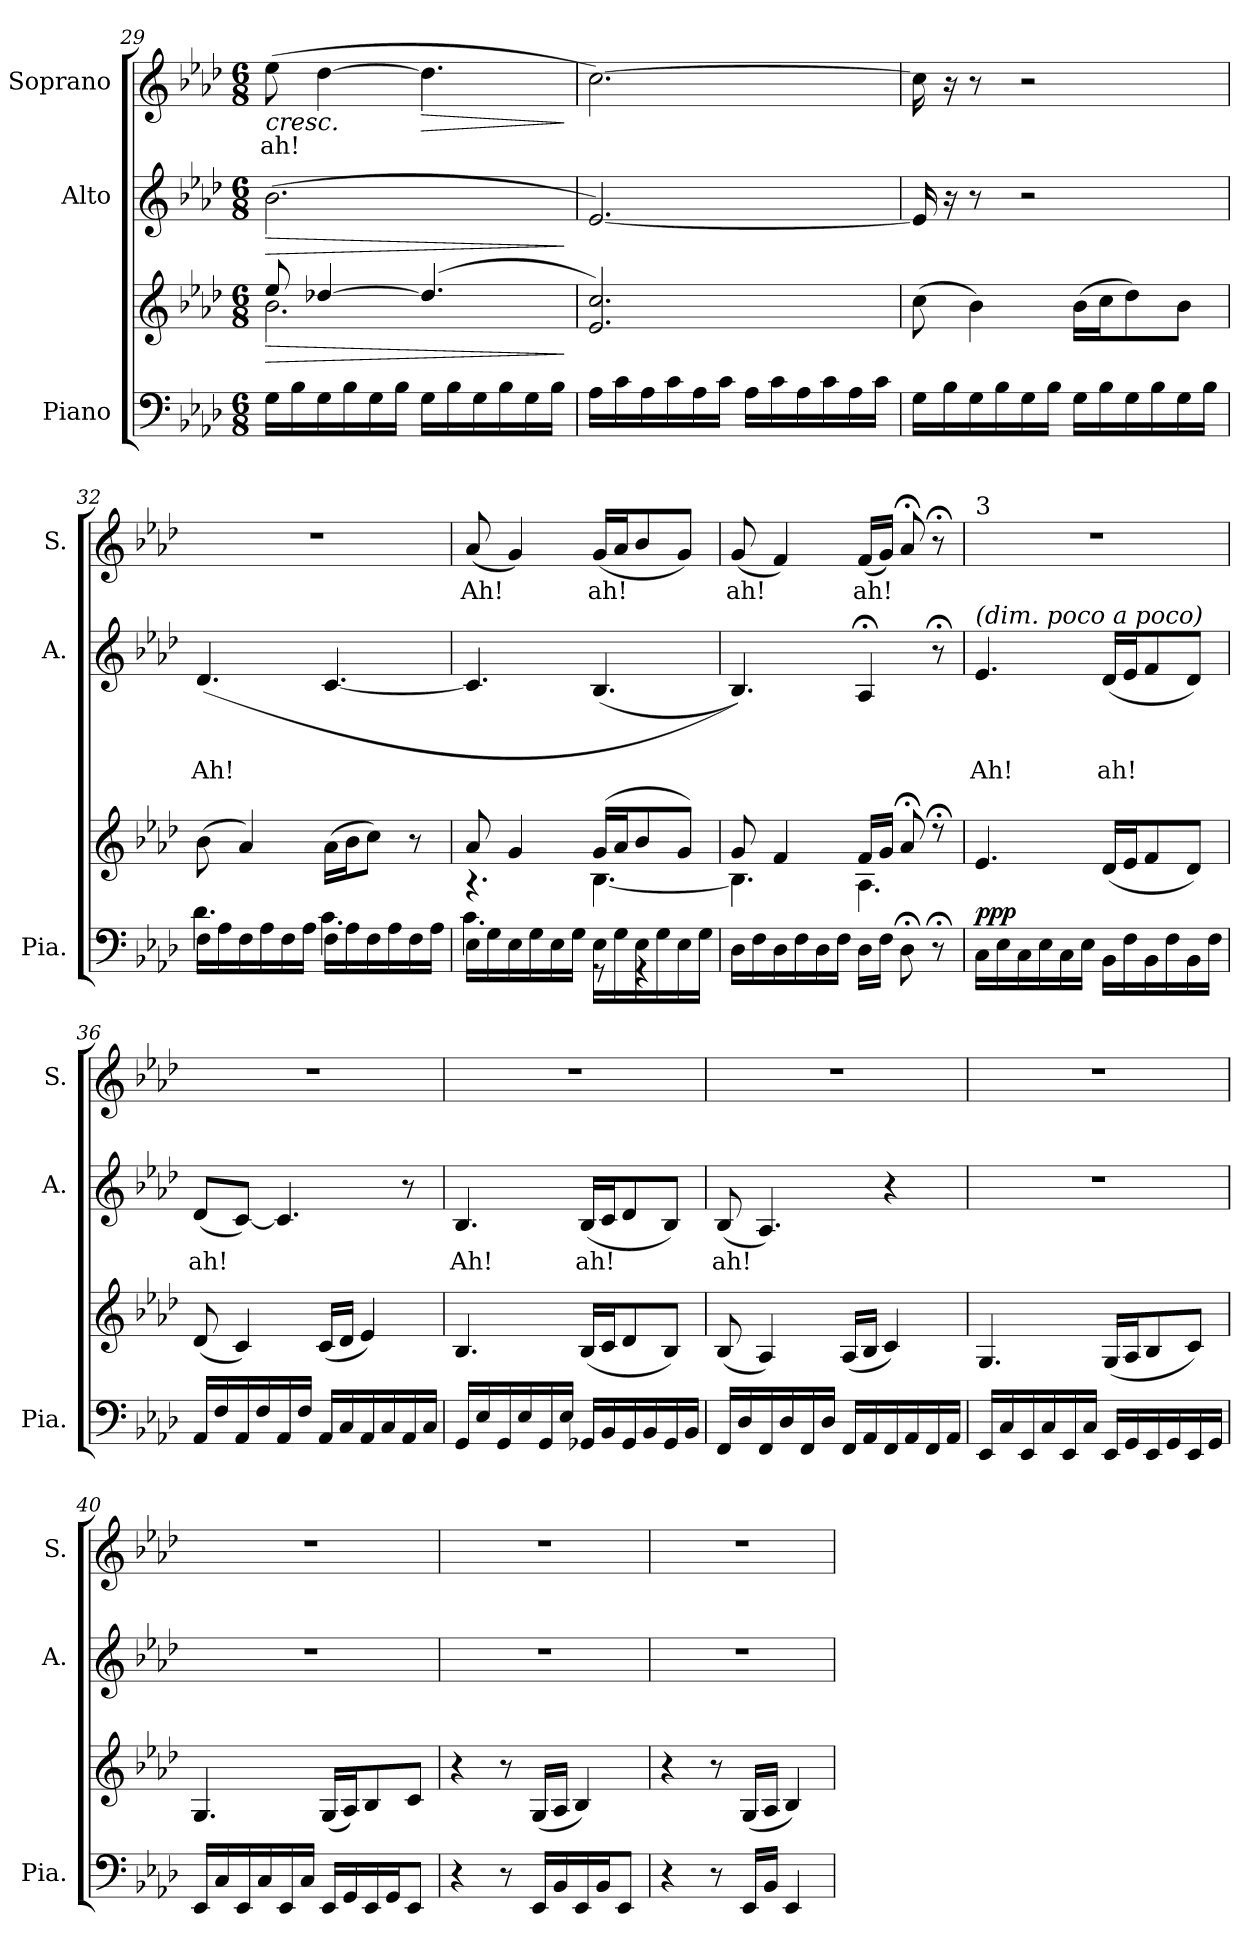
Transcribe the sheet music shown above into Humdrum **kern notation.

**kern	**kern	**dynam	**kern	**text	**dynam	**kern	**text	**dynam
*part3	*part3	*part3	*part2	*part2	*part2	*part1	*part1	*part1
*staff4	*staff3	*staff3/4	*staff2	*staff2	*staff2	*staff1	*staff1	*staff1
*I"Piano	*	*	*I"Alto	*	*	*I"Soprano	*	*
*I'Pia.	*	*	*I'A.	*	*	*I'S.	*	*
!!LO:LB:g=z
*clefF4	*clefG2	*	*clefG2	*	*	*clefG2	*	*
*k[b-e-a-d-]	*k[b-e-a-d-]	*	*k[b-e-a-d-]	*	*	*k[b-e-a-d-]	*	*
*M6/8	*M6/8	*	*M6/8	*	*	*M6/8	*	*
=29	=29	=29	=29	=29	=29	=29	=29	=29
!	!	!LO:HP:b	!	!	!LO:HP:b	!	!LO:LY:b	!LO:HP:b
*	*^	*	*	*	*	*	*	*
16G\LL	8ee-/	2.b-\	>	(>2.b-\	.	>	(>8ee-\	ah!	<
16B-\	.	.	.	.	.	.	.	.	.
16G\	[4dd-X/	.	.	.	.	.	[4dd-\	.	.
16B-\	.	.	.	.	.	.	.	.	.
16G\	.	.	.	.	.	.	.	.	.
16B-\JJ	.	.	.	.	.	.	.	.	.
!	!	!	!	!	!	!	!	!	!LO:HP:b
16G\LL	(>4.dd-/]	.	.	.	.	.	4.dd-\]	.	>
16B-\	.	.	.	.	.	.	.	.	.
16G\	.	.	.	.	.	.	.	.	.
16B-\	.	.	.	.	.	.	.	.	.
16G\	.	.	.	.	.	.	.	.	.
16B-\JJ	.	.	.	.	.	.	.	.	.
*	*v	*v	*	*	*	*	*	*	*
.	.	]	.	.	]	.	.	[ ]
=30	=30	=30	=30	=30	=30	=30	=30	=30
16A-\LL	2.e-/ 2.cc/)	.	[2.e-/)	.	.	[2.cc\)	.	.
16c\	.	.	.	.	.	.	.	.
16A-\	.	.	.	.	.	.	.	.
16c\	.	.	.	.	.	.	.	.
16A-\	.	.	.	.	.	.	.	.
16c\JJ	.	.	.	.	.	.	.	.
16A-\LL	.	.	.	.	.	.	.	.
16c\	.	.	.	.	.	.	.	.
16A-\	.	.	.	.	.	.	.	.
16c\	.	.	.	.	.	.	.	.
16A-\	.	.	.	.	.	.	.	.
16c\JJ	.	.	.	.	.	.	.	.
=31	=31	=31	=31	=31	=31	=31	=31	=31
16G\LL	(>8cc\	.	16e-/]	.	.	16cc\]	.	.
16B-\	.	.	16r	.	.	16r	.	.
16G\	4b-\)	.	8r	.	.	8r	.	.
16B-\	.	.	.	.	.	.	.	.
16G\	.	.	2r	.	.	2r	.	.
16B-\JJ	.	.	.	.	.	.	.	.
16G\LL	(>16b-\LL	.	.	.	.	.	.	.
16B-\	16cc\J	.	.	.	.	.	.	.
16G\	8dd-\)	.	.	.	.	.	.	.
16B-\	.	.	.	.	.	.	.	.
16G\	8b-\J	.	.	.	.	.	.	.
16B-\JJ	.	.	.	.	.	.	.	.
=32	=32	=32	=32	=32	=32	=32	=32	=32
*^	*	*	*	*	*	*	*	*
!	!	!	!	!	!LO:LY:b	!	!	!	!
16F\LL	(>4.d-\	(>8b-\	.	(>4.d-/	Ah!	.	2.r	.	.
16A-\	.	.	.	.	.	.	.	.	.
16F\	.	4a-/)	.	.	.	.	.	.	.
16A-\	.	.	.	.	.	.	.	.	.
16F\	.	.	.	.	.	.	.	.	.
16A-\JJ	.	.	.	.	.	.	.	.	.
16F\LL	4.c\	(>16a-\LL	.	[4.c/	.	.	.	.	.
16A-\	.	16b-\J	.	.	.	.	.	.	.
16F\	.	8cc\J)	.	.	.	.	.	.	.
16A-\	.	.	.	.	.	.	.	.	.
16F\	.	8r	.	.	.	.	.	.	.
16A-\JJ	.	.	.	.	.	.	.	.	.
!!LO:LB:g=z
=33	=33	=33	=33	=33	=33	=33	=33	=33	=33
*	*	*^	*	*	*	*	*	*	*
!	!	!	!	!	!	!	!	!	!LO:LY:b	!
16E-\LL	4.c\	8a-/	4.r	.	4.c/]	.	.	(<8a-/	Ah!	.
16G\	.	.	.	.	.	.	.	.	.	.
16E-\	.	4g/)	.	.	.	.	.	4g/)	.	.
16G\	.	.	.	.	.	.	.	.	.	.
16E-\	.	.	.	.	.	.	.	.	.	.
16G\JJ	.	.	.	.	.	.	.	.	.	.
!	!	!	!	!	!	!	!	!	!LO:LY:b	!
16E-\LL	8r	(>16g/LL	[4.B-\	.	(<4.B-/	.	.	(<16g/LL	ah!	.
16G\	.	16a-/J	.	.	.	.	.	16a-/J	.	.
16E-\	4r	8b-/	.	.	.	.	.	8b-/	.	.
16G\	.	.	.	.	.	.	.	.	.	.
16E-\	.	8g/J)	.	.	.	.	.	8g/J)	.	.
16G\JJ	.	.	.	.	.	.	.	.	.	.
*v	*v	*	*	*	*	*	*	*	*	*
=34	=34	=34	=34	=34	=34	=34	=34	=34	=34
!	!	!	!	!	!	!	!	!LO:LY:b	!
16D-\LL	8g/	4.B-\]	.	4.B-/))	.	.	(<8g/	ah!	.
16F\	.	.	.	.	.	.	.	.	.
16D-\	4f/	.	.	.	.	.	4f/)	.	.
16F\	.	.	.	.	.	.	.	.	.
16D-\	.	.	.	.	.	.	.	.	.
16F\JJ	.	.	.	.	.	.	.	.	.
!	!	!	!	!	!	!	!	!LO:LY:b	!
16D-\LL	16f/LL	4.A-\	.	4A-;</	.	.	(<16f/LL	ah!	.
16F\JJ	16g/JJ	.	.	.	.	.	16g/JJ)	.	.
8D-;<\	8a-;</	.	.	.	.	.	8a-;</	.	.
8r;<	8r;<	.	.	8r;<	.	.	8r;<	.	.
*	*v	*v	*	*	*	*	*	*	*
=35	=35	=35	=35	=35	=35	=35	=35	=35
!	!	!	!	!	!	!LO:TX:t=3	!	!
!	!	!	!LO:TX:a:i:t=(dim. poco a poco)	!	!	!	!	!
!	!	!LO:DY:a=2	!	!LO:LY:b	!	!	!	!
16C\LL	4.e-/	ppp	4.e-/	Ah!	.	2.r	.	.
16E-\	.	.	.	.	.	.	.	.
16C\	.	.	.	.	.	.	.	.
16E-\	.	.	.	.	.	.	.	.
16C\	.	.	.	.	.	.	.	.
16E-\JJ	.	.	.	.	.	.	.	.
!	!	!	!	!LO:LY:b	!	!	!	!
16BB-\LL	(<16d-/LL	.	(<16d-/LL	ah!	.	.	.	.
16F\	16e-/J	.	16e-/J	.	.	.	.	.
16BB-\	8f/	.	8f/	.	.	.	.	.
16F\	.	.	.	.	.	.	.	.
16BB-\	8d-/J)	.	8d-/J)	.	.	.	.	.
16F\JJ	.	.	.	.	.	.	.	.
=36	=36	=36	=36	=36	=36	=36	=36	=36
!	!	!	!	!LO:LY:b	!	!	!	!
16AA-/LL	(<8d-/	.	(<8d-/L	ah!	.	2.r	.	.
16F/	.	.	.	.	.	.	.	.
16AA-/	4c/)	.	[8c/J)	.	.	.	.	.
16F/	.	.	.	.	.	.	.	.
16AA-/	.	.	4.c/]	.	.	.	.	.
16F/JJ	.	.	.	.	.	.	.	.
16AA-/LL	(<16c/LL	.	.	.	.	.	.	.
16C/	16d-/JJ	.	.	.	.	.	.	.
16AA-/	4e-/)	.	.	.	.	.	.	.
16C/	.	.	.	.	.	.	.	.
16AA-/	.	.	8r	.	.	.	.	.
16C/JJ	.	.	.	.	.	.	.	.
!!LO:PB:g=z
=37	=37	=37	=37	=37	=37	=37	=37	=37
!	!	!	!	!LO:LY:b	!	!	!	!
16GG/LL	4.B-/	.	4.B-/	Ah!	.	2.r	.	.
16E-/	.	.	.	.	.	.	.	.
16GG/	.	.	.	.	.	.	.	.
16E-/	.	.	.	.	.	.	.	.
16GG/	.	.	.	.	.	.	.	.
16E-/JJ	.	.	.	.	.	.	.	.
!	!	!	!	!LO:LY:b	!	!	!	!
16GG-X/LL	(<16B-/LL	.	(<16B-/LL	ah!	.	.	.	.
16BB-/	16c/J	.	16c/J	.	.	.	.	.
16GG-/	8d-/	.	8d-/	.	.	.	.	.
16BB-/	.	.	.	.	.	.	.	.
16GG-/	8B-/J)	.	8B-/J)	.	.	.	.	.
16BB-/JJ	.	.	.	.	.	.	.	.
=38	=38	=38	=38	=38	=38	=38	=38	=38
!	!	!	!	!LO:LY:b	!	!	!	!
16FF/LL	(<8B-/	.	(<8B-/	ah!	.	2.r	.	.
16D-/	.	.	.	.	.	.	.	.
16FF/	4A-/)	.	4.A-/)	.	.	.	.	.
16D-/	.	.	.	.	.	.	.	.
16FF/	.	.	.	.	.	.	.	.
16D-/JJ	.	.	.	.	.	.	.	.
16FF/LL	(<16A-/LL	.	.	.	.	.	.	.
16AA-/	16B-/JJ	.	.	.	.	.	.	.
16FF/	4c/)	.	4r	.	.	.	.	.
16AA-/	.	.	.	.	.	.	.	.
16FF/	.	.	.	.	.	.	.	.
16AA-/JJ	.	.	.	.	.	.	.	.
=39	=39	=39	=39	=39	=39	=39	=39	=39
16EE-/LL	4.G/	.	2.r	.	.	2.r	.	.
16C/	.	.	.	.	.	.	.	.
16EE-/	.	.	.	.	.	.	.	.
16C/	.	.	.	.	.	.	.	.
16EE-/	.	.	.	.	.	.	.	.
16C/JJ	.	.	.	.	.	.	.	.
16EE-/LL	(<16G/LL	.	.	.	.	.	.	.
16GG/	16A-/J	.	.	.	.	.	.	.
16EE-/	8B-/	.	.	.	.	.	.	.
16GG/	.	.	.	.	.	.	.	.
16EE-/	8c/J)	.	.	.	.	.	.	.
16GG/JJ	.	.	.	.	.	.	.	.
=40	=40	=40	=40	=40	=40	=40	=40	=40
16EE-/LL	4.G/	.	2.r	.	.	2.r	.	.
16C/	.	.	.	.	.	.	.	.
16EE-/	.	.	.	.	.	.	.	.
16C/	.	.	.	.	.	.	.	.
16EE-/	.	.	.	.	.	.	.	.
16C/JJ	.	.	.	.	.	.	.	.
16EE-/LL	(<16G/LL	.	.	.	.	.	.	.
16GG/	16A-/J)	.	.	.	.	.	.	.
16EE-/	8B-/	.	.	.	.	.	.	.
16GG/J	.	.	.	.	.	.	.	.
8EE-/J	8c/J	.	.	.	.	.	.	.
=41	=41	=41	=41	=41	=41	=41	=41	=41
4r	4r	.	2.r	.	.	2.r	.	.
8r	8r	.	.	.	.	.	.	.
16EE-/LL	(<16G/LL	.	.	.	.	.	.	.
16BB-/	16A-/JJ	.	.	.	.	.	.	.
16EE-/	4B-/)	.	.	.	.	.	.	.
16BB-/J	.	.	.	.	.	.	.	.
8EE-/J	.	.	.	.	.	.	.	.
!!LO:LB:g=z
=42	=42	=42	=42	=42	=42	=42	=42	=42
4r	4r	.	2.r	.	.	2.r	.	.
8r	8r	.	.	.	.	.	.	.
16EE-/LL	(<16G/LL	.	.	.	.	.	.	.
16BB-/JJ	16A-/JJ	.	.	.	.	.	.	.
4EE-/	4B-/)	.	.	.	.	.	.	.
=	=	=	=	=	=	=	=	=
*-	*-	*-	*-	*-	*-	*-	*-	*-
